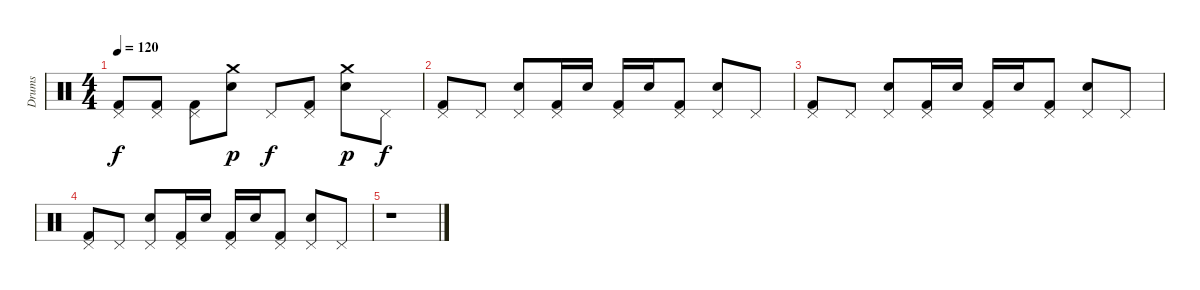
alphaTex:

\track ("Drums" "Drums") {instrument percussion}
\staff {score}
\articulation defaults
\ts (4 4)
\tempo 120
\clef neutral
\ks c
("Pedal Hi-Hat (hit)" "Kick (hit) 2").8{dy f} ("Pedal Hi-Hat (hit)" "Kick (hit) 2").8 ("Pedal Hi-Hat (hit)" "Kick (hit) 2").8 ("Crash medium (hit)" "Electric Snare (hit)").8{dy p} "Pedal Hi-Hat (hit)".8{dy f} ("Pedal Hi-Hat (hit)" "Kick (hit) 2").8 ("Crash medium (hit)" "Electric Snare (hit)").8{dy p} "Pedal Hi-Hat (hit)".8{dy f} |
("Pedal Hi-Hat (hit)" "Kick (hit) 2").8 "Pedal Hi-Hat (hit)".8 ("Pedal Hi-Hat (hit)" "Electric Snare (hit)").8 ("Pedal Hi-Hat (hit)" "Kick (hit) 2").16 "Electric Snare (hit)".16 ("Pedal Hi-Hat (hit)" "Kick (hit) 2").16 "Electric Snare (hit)".16 ("Pedal Hi-Hat (hit)" "Kick (hit) 2").8 ("Pedal Hi-Hat (hit)" "Electric Snare (hit)").8 "Pedal Hi-Hat (hit)".8 |
("Pedal Hi-Hat (hit)" "Kick (hit) 2").8 "Pedal Hi-Hat (hit)".8 ("Pedal Hi-Hat (hit)" "Electric Snare (hit)").8 ("Pedal Hi-Hat (hit)" "Kick (hit) 2").16 "Electric Snare (hit)".16 ("Pedal Hi-Hat (hit)" "Kick (hit) 2").16 "Electric Snare (hit)".16 ("Pedal Hi-Hat (hit)" "Kick (hit) 2").8 ("Pedal Hi-Hat (hit)" "Electric Snare (hit)").8 "Pedal Hi-Hat (hit)".8 |
("Pedal Hi-Hat (hit)" "Kick (hit) 2").8 "Pedal Hi-Hat (hit)".8 ("Pedal Hi-Hat (hit)" "Electric Snare (hit)").8 ("Pedal Hi-Hat (hit)" "Kick (hit) 2").16 "Electric Snare (hit)".16 ("Pedal Hi-Hat (hit)" "Kick (hit) 2").16 "Electric Snare (hit)".16 ("Pedal Hi-Hat (hit)" "Kick (hit) 2").8 ("Pedal Hi-Hat (hit)" "Electric Snare (hit)").8 "Pedal Hi-Hat (hit)".8 |
r.1
